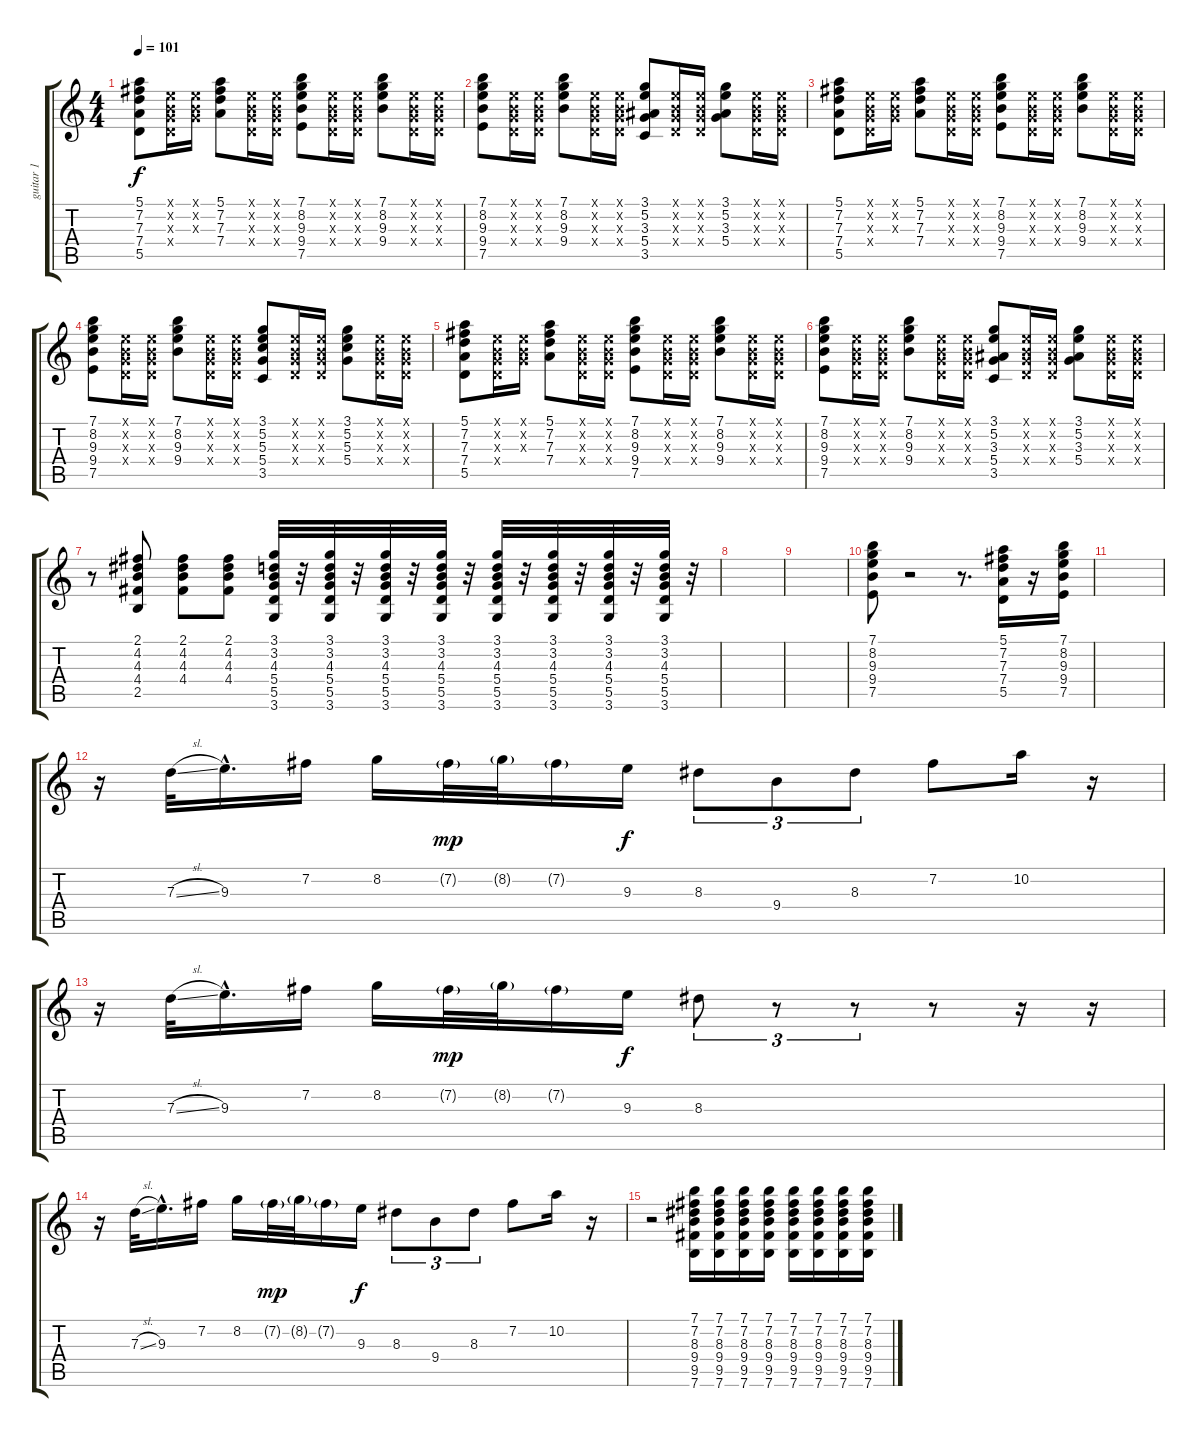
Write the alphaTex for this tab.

\track ("guitar 1" "guitar 1") {instrument acousticguitarsteel}
\staff {score tabs}
\tuning (E4 B3 G3 D3 A2 E2) {hide}
\ts (4 4)
\tempo 101
\clef g2
\ks c
(5.1 7.2 7.3 7.4 5.5).8{dy f} (0.1{x} 0.2{x} 0.3{x} 0.4{x}).16 (0.1{x} 0.2{x} 0.3{x}).16 (5.1 7.2 7.3 7.4).8 (0.1{x} 0.2{x} 0.3{x} 0.4{x}).16 (0.1{x} 0.2{x} 0.3{x} 0.4{x}).16 (7.1 8.2 9.3 9.4 7.5).8 (0.1{x} 0.2{x} 0.3{x} 0.4{x}).16 (0.1{x} 0.2{x} 0.3{x} 0.4{x}).16 (7.1 8.2 9.3 9.4).8 (0.1{x} 0.2{x} 0.3{x} 0.4{x}).16 (0.1{x} 0.2{x} 0.3{x} 0.4{x}).16 |
(7.1 8.2 9.3 9.4 7.5).8 (0.1{x} 0.2{x} 0.3{x} 0.4{x}).16 (0.1{x} 0.2{x} 0.3{x} 0.4{x}).16 (7.1 8.2 9.3 9.4).8 (0.1{x} 0.2{x} 0.3{x} 0.4{x}).16 (0.1{x} 0.2{x} 0.3{x} 0.4{x}).16 (3.1 5.2 3.3 5.4 3.5).8 (0.1{x} 0.2{x} 0.3{x} 0.4{x}).16 (0.1{x} 0.2{x} 0.3{x} 0.4{x}).16 (3.1 5.2 3.3 5.4).8 (0.1{x} 0.2{x} 0.3{x} 0.4{x}).16 (0.1{x} 0.2{x} 0.3{x} 0.4{x}).16 |
(5.1 7.2 7.3 7.4 5.5).8 (0.1{x} 0.2{x} 0.3{x} 0.4{x}).16 (0.1{x} 0.2{x} 0.3{x}).16 (5.1 7.2 7.3 7.4).8 (0.1{x} 0.2{x} 0.3{x} 0.4{x}).16 (0.1{x} 0.2{x} 0.3{x} 0.4{x}).16 (7.1 8.2 9.3 9.4 7.5).8 (0.1{x} 0.2{x} 0.3{x} 0.4{x}).16 (0.1{x} 0.2{x} 0.3{x} 0.4{x}).16 (7.1 8.2 9.3 9.4).8 (0.1{x} 0.2{x} 0.3{x} 0.4{x}).16 (0.1{x} 0.2{x} 0.3{x} 0.4{x}).16 |
(7.1 8.2 9.3 9.4 7.5).8 (0.1{x} 0.2{x} 0.3{x} 0.4{x}).16 (0.1{x} 0.2{x} 0.3{x} 0.4{x}).16 (7.1 8.2 9.3 9.4).8 (0.1{x} 0.2{x} 0.3{x} 0.4{x}).16 (0.1{x} 0.2{x} 0.3{x} 0.4{x}).16 (3.1 5.2 5.3 5.4 3.5).8 (0.1{x} 0.2{x} 0.3{x} 0.4{x}).16 (0.1{x} 0.2{x} 0.3{x} 0.4{x}).16 (3.1 5.2 5.3 5.4).8 (0.1{x} 0.2{x} 0.3{x} 0.4{x}).16 (0.1{x} 0.2{x} 0.3{x} 0.4{x}).16 |
(5.1 7.2 7.3 7.4 5.5).8 (0.1{x} 0.2{x} 0.3{x} 0.4{x}).16 (0.1{x} 0.2{x} 0.3{x}).16 (5.1 7.2 7.3 7.4).8 (0.1{x} 0.2{x} 0.3{x} 0.4{x}).16 (0.1{x} 0.2{x} 0.3{x} 0.4{x}).16 (7.1 8.2 9.3 9.4 7.5).8 (0.1{x} 0.2{x} 0.3{x} 0.4{x}).16 (0.1{x} 0.2{x} 0.3{x} 0.4{x}).16 (7.1 8.2 9.3 9.4).8 (0.1{x} 0.2{x} 0.3{x} 0.4{x}).16 (0.1{x} 0.2{x} 0.3{x} 0.4{x}).16 |
(7.1 8.2 9.3 9.4 7.5).8 (0.1{x} 0.2{x} 0.3{x} 0.4{x}).16 (0.1{x} 0.2{x} 0.3{x} 0.4{x}).16 (7.1 8.2 9.3 9.4).8 (0.1{x} 0.2{x} 0.3{x} 0.4{x}).16 (0.1{x} 0.2{x} 0.3{x} 0.4{x}).16 (3.1 5.2 3.3 5.4 3.5).8 (0.1{x} 0.2{x} 0.3{x} 0.4{x}).16 (0.1{x} 0.2{x} 0.3{x} 0.4{x}).16 (3.1 5.2 3.3 5.4).8 (0.1{x} 0.2{x} 0.3{x} 0.4{x}).16 (0.1{x} 0.2{x} 0.3{x} 0.4{x}).16 |
r.8 (2.1 4.2 4.3 4.4 2.5).8 (2.1 4.2 4.3 4.4).8 (2.1 4.2 4.3 4.4).8 (3.1 3.2 4.3 5.4 5.5 3.6).32 r.32 (3.1 3.2 4.3 5.4 5.5 3.6).32 r.32 (3.1 3.2 4.3 5.4 5.5 3.6).32 r.32 (3.1 3.2 4.3 5.4 5.5 3.6).32 r.32 (3.1 3.2 4.3 5.4 5.5 3.6).32 r.32 (3.1 3.2 4.3 5.4 5.5 3.6).32 r.32 (3.1 3.2 4.3 5.4 5.5 3.6).32 r.32 (3.1 3.2 4.3 5.4 5.5 3.6).32 r.32 |
|
|
(7.1 8.2 9.3 9.4 7.5).8 r.2 r.8{d} (5.1 7.2 7.3 7.4 5.5).16 r.16 (7.1 8.2 9.3 9.4 7.5).16 |
|
r.16{volume 13} 7.3{sl}.32 9.3{hac}.16{d} 7.2.16 8.2.16 7.2{g}.32{dy mp} 8.2{g}.32 7.2{g}.16 9.3.16{dy f} 8.3.8{tu (3 2)} 9.4.8{tu (3 2)} 8.3.8{tu (3 2)} 7.2.8 10.2.16 r.16 |
r.16{volume 13} 7.3{sl}.32 9.3{hac}.16{d} 7.2.16 8.2.16 7.2{g}.32{dy mp} 8.2{g}.32 7.2{g}.16 9.3.16{dy f} 8.3.8{tu (3 2)} r.8{tu (3 2)} r.8{tu (3 2)} r.8 r.16 r.16 |
r.16{volume 13} 7.3{sl}.32 9.3{hac}.16{d} 7.2.16 8.2.16 7.2{g}.32{dy mp} 8.2{g}.32 7.2{g}.16 9.3.16{dy f} 8.3.8{tu (3 2)} 9.4.8{tu (3 2)} 8.3.8{tu (3 2)} 7.2.8 10.2.16 r.16 |
r.2 (7.1 7.2 8.3 9.4 9.5 7.6).16 (7.1 7.2 8.3 9.4 9.5 7.6).16 (7.1 7.2 8.3 9.4 9.5 7.6).16 (7.1 7.2 8.3 9.4 9.5 7.6).16 (7.1 7.2 8.3 9.4 9.5 7.6).16 (7.1 7.2 8.3 9.4 9.5 7.6).16 (7.1 7.2 8.3 9.4 9.5 7.6).16 (7.1 7.2 8.3 9.4 9.5 7.6).16
